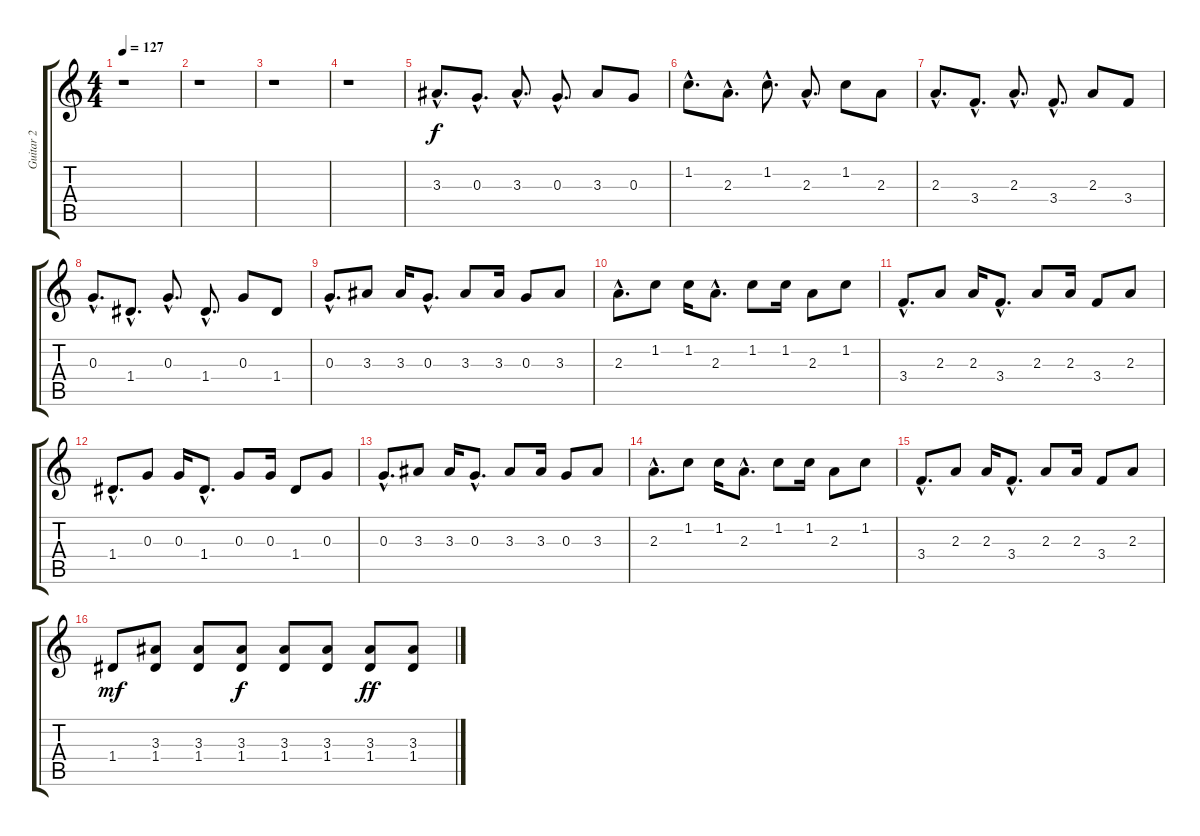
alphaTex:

\track ("Guitar 2" "Guitar 2") {instrument overdrivenguitar}
\staff {score tabs}
\tuning (E4 B3 G3 D3 A2 E2) {hide}
\ts (4 4)
\tempo 127
\clef g2
\ks c
r.1{dy f instrument overdrivenguitar} |
r.1 |
r.1 |
r.1 |
3.3{hac}.8{d} 0.3{hac}.8{d} 3.3{hac}.8{d} 0.3{hac}.8{d} 3.3.8 0.3.8 |
1.2{hac}.8{d} 2.3{hac}.8{d} 1.2{hac}.8{d} 2.3{hac}.8{d} 1.2.8 2.3.8 |
2.3{hac}.8{d} 3.4{hac}.8{d} 2.3{hac}.8{d} 3.4{hac}.8{d} 2.3.8 3.4.8 |
0.3{hac}.8{d} 1.4{hac}.8{d} 0.3{hac}.8{d} 1.4{hac}.8{d} 0.3.8 1.4.8 |
0.3{hac}.8{d} 3.3.8 3.3.16 0.3{hac}.8{d} 3.3.8 3.3.16 0.3.8 3.3.8 |
2.3{hac}.8{d} 1.2.8 1.2.16 2.3{hac}.8{d} 1.2.8 1.2.16 2.3.8 1.2.8 |
3.4{hac}.8{d} 2.3.8 2.3.16 3.4{hac}.8{d} 2.3.8 2.3.16 3.4.8 2.3.8 |
1.4{hac}.8{d} 0.3.8 0.3.16 1.4{hac}.8{d} 0.3.8 0.3.16 1.4.8 0.3.8 |
0.3{hac}.8{d} 3.3.8 3.3.16 0.3{hac}.8{d} 3.3.8 3.3.16 0.3.8 3.3.8 |
2.3{hac}.8{d} 1.2.8 1.2.16 2.3{hac}.8{d} 1.2.8 1.2.16 2.3.8 1.2.8 |
3.4{hac}.8{d} 2.3.8 2.3.16 3.4{hac}.8{d} 2.3.8 2.3.16 3.4.8 2.3.8 |
1.4.8{dy mf} (3.3 1.4).8 (3.3 1.4).8 (3.3 1.4).8{dy f} (3.3 1.4).8 (3.3 1.4).8 (3.3 1.4).8{dy ff} (3.3 1.4).8
